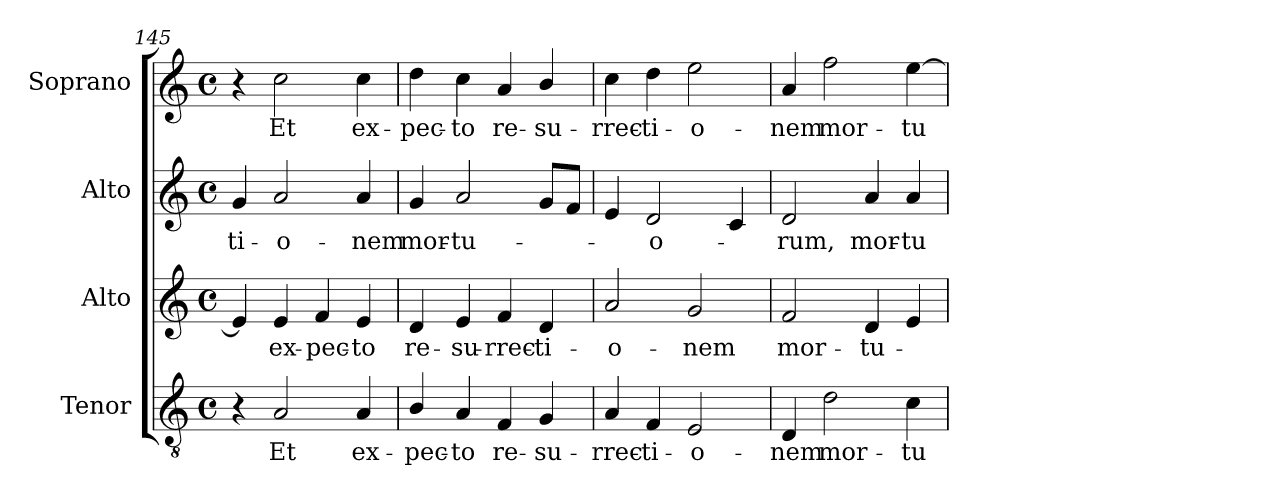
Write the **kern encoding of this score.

**kern	**text	**kern	**text	**kern	**text	**kern	**text
*part4	*part4	*part3	*part3	*part2	*part2	*part1	*part1
*staff4	*staff4	*staff3	*staff3	*staff2	*staff2	*staff1	*staff1
*I"Tenor	*	*I"Alto	*	*I"Alto	*	*I"Soprano	*
*I'T.	*	*I'A.	*	*I'A.	*	*I'S.	*
*clefGv2	*	*clefG2	*	*clefG2	*	*clefG2	*
*ITrd7c12	*	*	*	*	*	*	*
*k[]	*	*k[]	*	*k[]	*	*k[]	*
*C:	*	*C:	*	*C:	*	*C:	*
*M4/4	*	*M4/4	*	*M4/4	*	*M4/4	*
*met(c)	*	*met(c)	*	*met(c)	*	*met(c)	*
=145	=145	=145	=145	=145	=145	=145	=145
!	!	!	!	!	!LO:LY:b:color=#000000	!	!
4r	.	4ei/]	.	4gi/	-ti-	4r	.
!	!LO:LY:b:color=#000000	!	!	!	!	!	!
!	!	!	!LO:LY:b:color=#000000	!	!	!	!
!	!	!	!	!	!LO:LY:b:color=#000000	!	!
!	!	!	!	!	!	!	!LO:LY:b:color=#000000
2AAi/	Et	4ei/	ex-	2ai/	-o-	2cci\	Et
!	!	!	!LO:LY:b:color=#000000	!	!	!	!
.	.	4fi/	-pec-	.	.	.	.
!	!LO:LY:b:color=#000000	!	!	!	!	!	!
!	!	!	!LO:LY:b:color=#000000	!	!	!	!
!	!	!	!	!	!LO:LY:b:color=#000000	!	!
!	!	!	!	!	!	!	!LO:LY:b:color=#000000
4AAi/	ex-	4ei/	-to	4ai/	-nem	4cci\	ex-
!!LO:LB:g=z
=146	=146	=146	=146	=146	=146	=146	=146
!	!LO:LY:b:color=#000000	!	!	!	!	!	!
!	!	!	!LO:LY:b:color=#000000	!	!	!	!
!	!	!	!	!	!LO:LY:b:color=#000000	!	!
!	!	!	!	!	!	!	!LO:LY:b:color=#000000
4BBi/	-pec-	4di/	re-	4gi/	mor-	4ddi\	-pec-
!	!LO:LY:b:color=#000000	!	!	!	!	!	!
!	!	!	!LO:LY:b:color=#000000	!	!	!	!
!	!	!	!	!	!LO:LY:b:color=#000000	!	!
!	!	!	!	!	!	!	!LO:LY:b:color=#000000
4AAi/	-to	4ei/	-su-	2ai/	-tu-	4cci\	-to
!	!LO:LY:b:color=#000000	!	!	!	!	!	!
!	!	!	!LO:LY:b:color=#000000	!	!	!	!
!	!	!	!	!	!	!	!LO:LY:b:color=#000000
4FFi/	re-	4fi/	-rrec-	.	.	4ai/	re-
!	!LO:LY:b:color=#000000	!	!	!	!	!	!
!	!	!	!LO:LY:b:color=#000000	!	!	!	!
!	!	!	!	!	!	!	!LO:LY:b:color=#000000
4GGi/	-su-	4di/	-ti-	8gi/L	.	4bi/	-su-
.	.	.	.	8fi/J	.	.	.
=147	=147	=147	=147	=147	=147	=147	=147
!	!LO:LY:b:color=#000000	!	!	!	!	!	!
!	!	!	!LO:LY:b:color=#000000	!	!	!	!
!	!	!	!	!	!	!	!LO:LY:b:color=#000000
4AAi/	-rrec-	2ai/	-o-	4ei/	.	4cci\	-rrec-
!	!LO:LY:b:color=#000000	!	!	!	!	!	!
!	!	!	!	!	!LO:LY:b:color=#000000	!	!
!	!	!	!	!	!	!	!LO:LY:b:color=#000000
4FFi/	-ti-	.	.	2di/	-o-	4ddi\	-ti-
!	!LO:LY:b:color=#000000	!	!	!	!	!	!
!	!	!	!LO:LY:b:color=#000000	!	!	!	!
!	!	!	!	!	!	!	!LO:LY:b:color=#000000
2EEi/	-o-	2gi/	-nem	.	.	2eei\	-o-
.	.	.	.	4ci/	.	.	.
=148	=148	=148	=148	=148	=148	=148	=148
!	!LO:LY:b:color=#000000	!	!	!	!	!	!
!	!	!	!LO:LY:b:color=#000000	!	!	!	!
!	!	!	!	!	!LO:LY:b:color=#000000	!	!
!	!	!	!	!	!	!	!LO:LY:b:color=#000000
4DDi/	-nem	2fi/	mor-	2di/	-rum,	4ai/	-nem
!	!LO:LY:b:color=#000000	!	!	!	!	!	!
!	!	!	!	!	!	!	!LO:LY:b:color=#000000
2Di\	mor-	.	.	.	.	2ffi\	mor-
!	!	!	!LO:LY:b:color=#000000	!	!	!	!
!	!	!	!	!	!LO:LY:b:color=#000000	!	!
.	.	4di/	-tu-	4ai/	mor-	.	.
!	!LO:LY:b:color=#000000	!	!	!	!	!	!
!	!	!	!	!	!LO:LY:b:color=#000000	!	!
!	!	!	!	!	!	!	!LO:LY:b:color=#000000
4Ci\	-tu-	4ei/	.	4ai/	-tu-	[4eei\	-tu-
=	=	=	=	=	=	=	=
*-	*-	*-	*-	*-	*-	*-	*-
